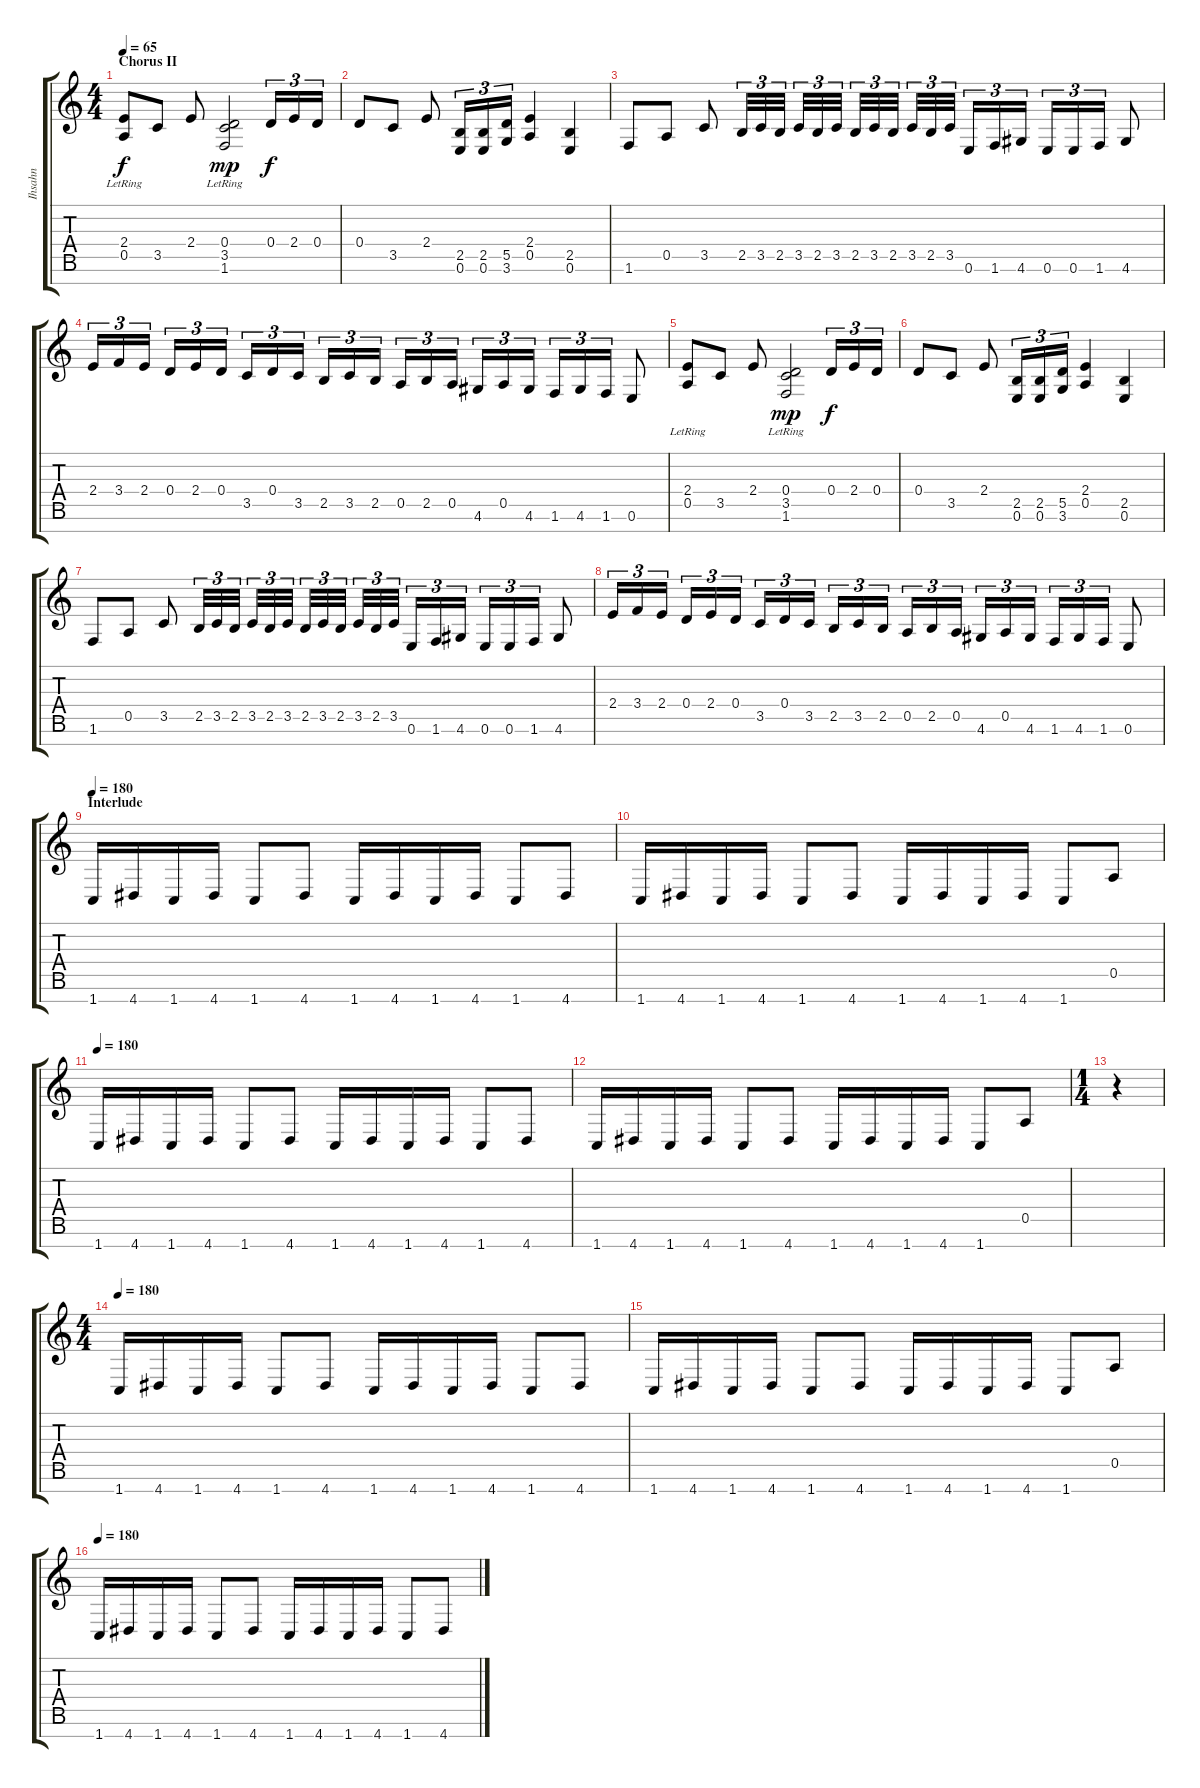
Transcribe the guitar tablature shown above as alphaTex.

\track ("Ihsahn" "Ihsahn") {instrument distortionguitar}
\staff {score tabs}
\tuning (E4 B3 G3 D3 A2 E2 B1) {hide}
\ts (4 4)
\section ("" "Chorus II")
\tempo 65
\clef g2
\ks c
(2.4{lr} 0.5{lr}).8{dy f} 3.5.8 2.4.8 (0.4 3.5{lr} 1.6{lr}).2{dy mp} 0.4.16{tu (3 2) dy f} 2.4.16{tu (3 2)} 0.4.16{tu (3 2)} |
0.4.8 3.5.8 2.4.8 (2.5 0.6).16{tu (3 2)} (2.5 0.6).16{tu (3 2)} (5.5 3.6).16{tu (3 2)} (2.4 0.5).4 (2.5 0.6).4 |
1.6.8 0.5.8 3.5.8 2.5.32{tu (3 2)} 3.5.32{tu (3 2)} 2.5.32{tu (3 2)} 3.5.32{tu (3 2)} 2.5.32{tu (3 2)} 3.5.32{tu (3 2)} 2.5.32{tu (3 2)} 3.5.32{tu (3 2)} 2.5.32{tu (3 2)} 3.5.32{tu (3 2)} 2.5.32{tu (3 2)} 3.5.32{tu (3 2)} 0.6.16{tu (3 2)} 1.6.16{tu (3 2)} 4.6.16{tu (3 2)} 0.6.16{tu (3 2)} 0.6.16{tu (3 2)} 1.6.16{tu (3 2)} 4.6.8 |
2.4.16{tu (3 2)} 3.4.16{tu (3 2)} 2.4.16{tu (3 2)} 0.4.16{tu (3 2)} 2.4.16{tu (3 2)} 0.4.16{tu (3 2)} 3.5.16{tu (3 2)} 0.4.16{tu (3 2)} 3.5.16{tu (3 2)} 2.5.16{tu (3 2)} 3.5.16{tu (3 2)} 2.5.16{tu (3 2)} 0.5.16{tu (3 2)} 2.5.16{tu (3 2)} 0.5.16{tu (3 2)} 4.6.16{tu (3 2)} 0.5.16{tu (3 2)} 4.6.16{tu (3 2)} 1.6.16{tu (3 2)} 4.6.16{tu (3 2)} 1.6.16{tu (3 2)} 0.6.8 |
(2.4{lr} 0.5{lr}).8 3.5.8 2.4.8 (0.4 3.5{lr} 1.6{lr}).2{dy mp} 0.4.16{tu (3 2) dy f} 2.4.16{tu (3 2)} 0.4.16{tu (3 2)} |
0.4.8 3.5.8 2.4.8 (2.5 0.6).16{tu (3 2)} (2.5 0.6).16{tu (3 2)} (5.5 3.6).16{tu (3 2)} (2.4 0.5).4 (2.5 0.6).4 |
1.6.8 0.5.8 3.5.8 2.5.32{tu (3 2)} 3.5.32{tu (3 2)} 2.5.32{tu (3 2)} 3.5.32{tu (3 2)} 2.5.32{tu (3 2)} 3.5.32{tu (3 2)} 2.5.32{tu (3 2)} 3.5.32{tu (3 2)} 2.5.32{tu (3 2)} 3.5.32{tu (3 2)} 2.5.32{tu (3 2)} 3.5.32{tu (3 2)} 0.6.16{tu (3 2)} 1.6.16{tu (3 2)} 4.6.16{tu (3 2)} 0.6.16{tu (3 2)} 0.6.16{tu (3 2)} 1.6.16{tu (3 2)} 4.6.8 |
2.4.16{tu (3 2)} 3.4.16{tu (3 2)} 2.4.16{tu (3 2)} 0.4.16{tu (3 2)} 2.4.16{tu (3 2)} 0.4.16{tu (3 2)} 3.5.16{tu (3 2)} 0.4.16{tu (3 2)} 3.5.16{tu (3 2)} 2.5.16{tu (3 2)} 3.5.16{tu (3 2)} 2.5.16{tu (3 2)} 0.5.16{tu (3 2)} 2.5.16{tu (3 2)} 0.5.16{tu (3 2)} 4.6.16{tu (3 2)} 0.5.16{tu (3 2)} 4.6.16{tu (3 2)} 1.6.16{tu (3 2)} 4.6.16{tu (3 2)} 1.6.16{tu (3 2)} 0.6.8 |
\section ("" "Interlude")
\tempo 180
1.7.16{volume 5} 4.7.16 1.7.16 4.7.16 1.7.8 4.7.8 1.7.16 4.7.16 1.7.16 4.7.16 1.7.8 4.7.8 |
1.7.16 4.7.16 1.7.16 4.7.16 1.7.8 4.7.8 1.7.16 4.7.16 1.7.16 4.7.16 1.7.8 0.5.8 |
\tempo 180
1.7.16 4.7.16 1.7.16 4.7.16 1.7.8 4.7.8 1.7.16 4.7.16 1.7.16 4.7.16 1.7.8 4.7.8 |
1.7.16 4.7.16 1.7.16 4.7.16 1.7.8 4.7.8 1.7.16 4.7.16 1.7.16 4.7.16 1.7.8 0.5.8 |
\ts (1 4)
r.4 |
\ts (4 4)
\tempo 180
1.7.16{volume 16} 4.7.16 1.7.16 4.7.16 1.7.8 4.7.8 1.7.16 4.7.16 1.7.16 4.7.16 1.7.8 4.7.8 |
1.7.16 4.7.16 1.7.16 4.7.16 1.7.8 4.7.8 1.7.16 4.7.16 1.7.16 4.7.16 1.7.8 0.5.8 |
\tempo 180
1.7.16 4.7.16 1.7.16 4.7.16 1.7.8 4.7.8 1.7.16 4.7.16 1.7.16 4.7.16 1.7.8 4.7.8
